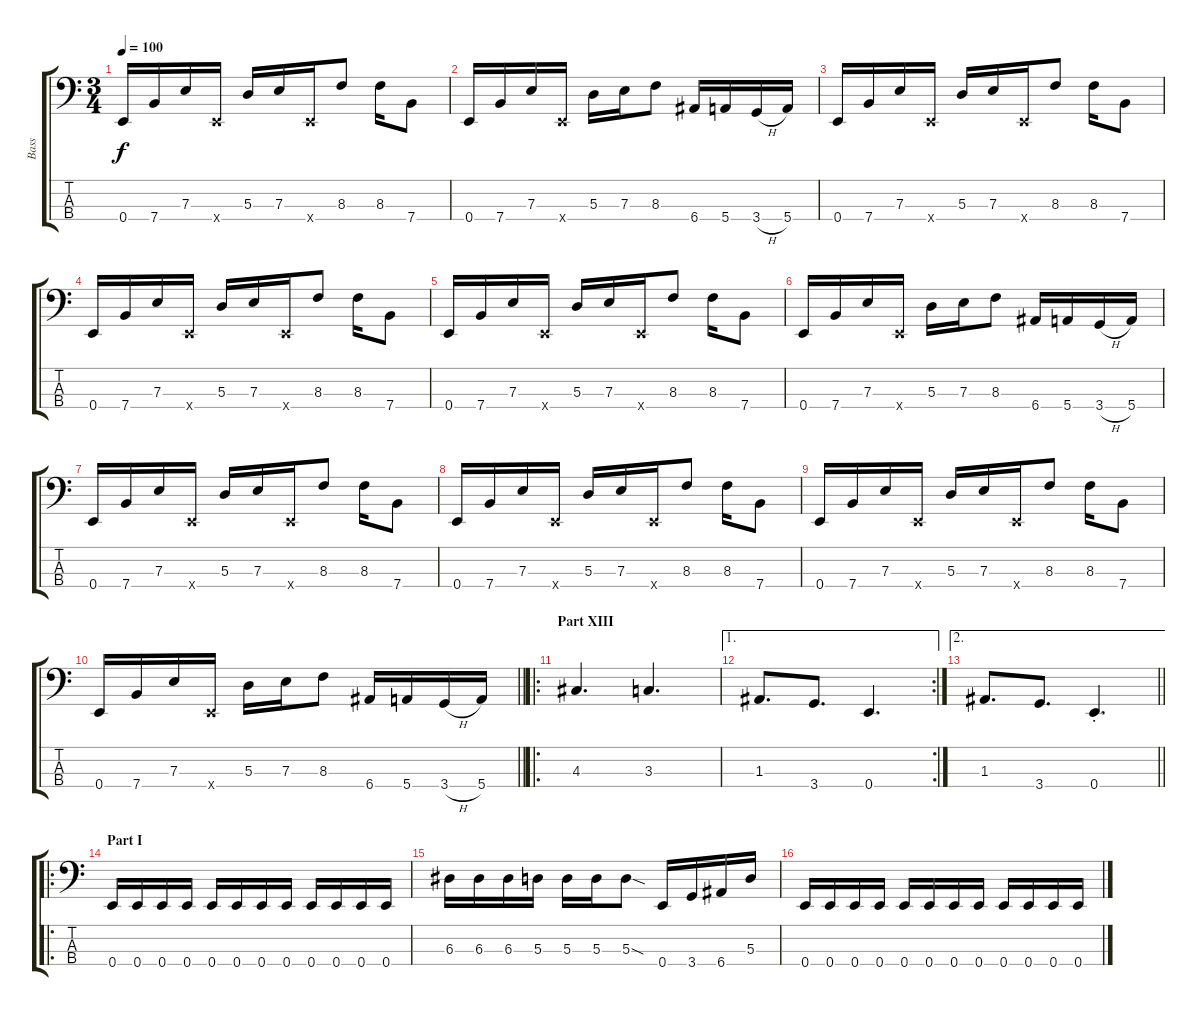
\track ("Bass" "Bass") {instrument electricbassfinger}
\staff {score tabs}
\tuning (G2 D2 A1 E1) {hide}
\ts (3 4)
\tempo 100
\clef f4
\ks c
0.4.16{dy f} 7.4.16 7.3.16 0.4{x}.16 5.3.16 7.3.16 0.4{x}.16 8.3.8 8.3.16 7.4.8 |
0.4.16 7.4.16 7.3.16 0.4{x}.16 5.3.16 7.3.16 8.3.8 6.4.16 5.4.16 3.4{h}.16 5.4.16 |
0.4.16 7.4.16 7.3.16 0.4{x}.16 5.3.16 7.3.16 0.4{x}.16 8.3.8 8.3.16 7.4.8 |
0.4.16 7.4.16 7.3.16 0.4{x}.16 5.3.16 7.3.16 0.4{x}.16 8.3.8 8.3.16 7.4.8 |
0.4.16 7.4.16 7.3.16 0.4{x}.16 5.3.16 7.3.16 0.4{x}.16 8.3.8 8.3.16 7.4.8 |
0.4.16 7.4.16 7.3.16 0.4{x}.16 5.3.16 7.3.16 8.3.8 6.4.16 5.4.16 3.4{h}.16 5.4.16 |
0.4.16 7.4.16 7.3.16 0.4{x}.16 5.3.16 7.3.16 0.4{x}.16 8.3.8 8.3.16 7.4.8 |
0.4.16 7.4.16 7.3.16 0.4{x}.16 5.3.16 7.3.16 0.4{x}.16 8.3.8 8.3.16 7.4.8 |
0.4.16 7.4.16 7.3.16 0.4{x}.16 5.3.16 7.3.16 0.4{x}.16 8.3.8 8.3.16 7.4.8 |
\barLineRight lightlight
0.4.16 7.4.16 7.3.16 0.4{x}.16 5.3.16 7.3.16 8.3.8 6.4.16 5.4.16 3.4{h}.16 5.4.16 |
\ro
\section ("" "Part XIII")
4.3.4{d} 3.3.4{d} |
\ae 1
\rc 2
1.3.8{d} 3.4.8{d} 0.4.4{d} |
\ae 2
\barLineRight lightlight
1.3.8{d} 3.4.8{d} 0.4{st}.4{d} |
\ro
\section ("" "Part I")
0.4.16 0.4.16 0.4.16 0.4.16 0.4.16 0.4.16 0.4.16 0.4.16 0.4.16 0.4.16 0.4.16 0.4.16 |
6.3.16 6.3.16 6.3.16 5.3.16 5.3.16 5.3.16 5.3{sod}.8 0.4.16 3.4.16 6.4.16 5.3.16 |
0.4.16 0.4.16 0.4.16 0.4.16 0.4.16 0.4.16 0.4.16 0.4.16 0.4.16 0.4.16 0.4.16 0.4.16
